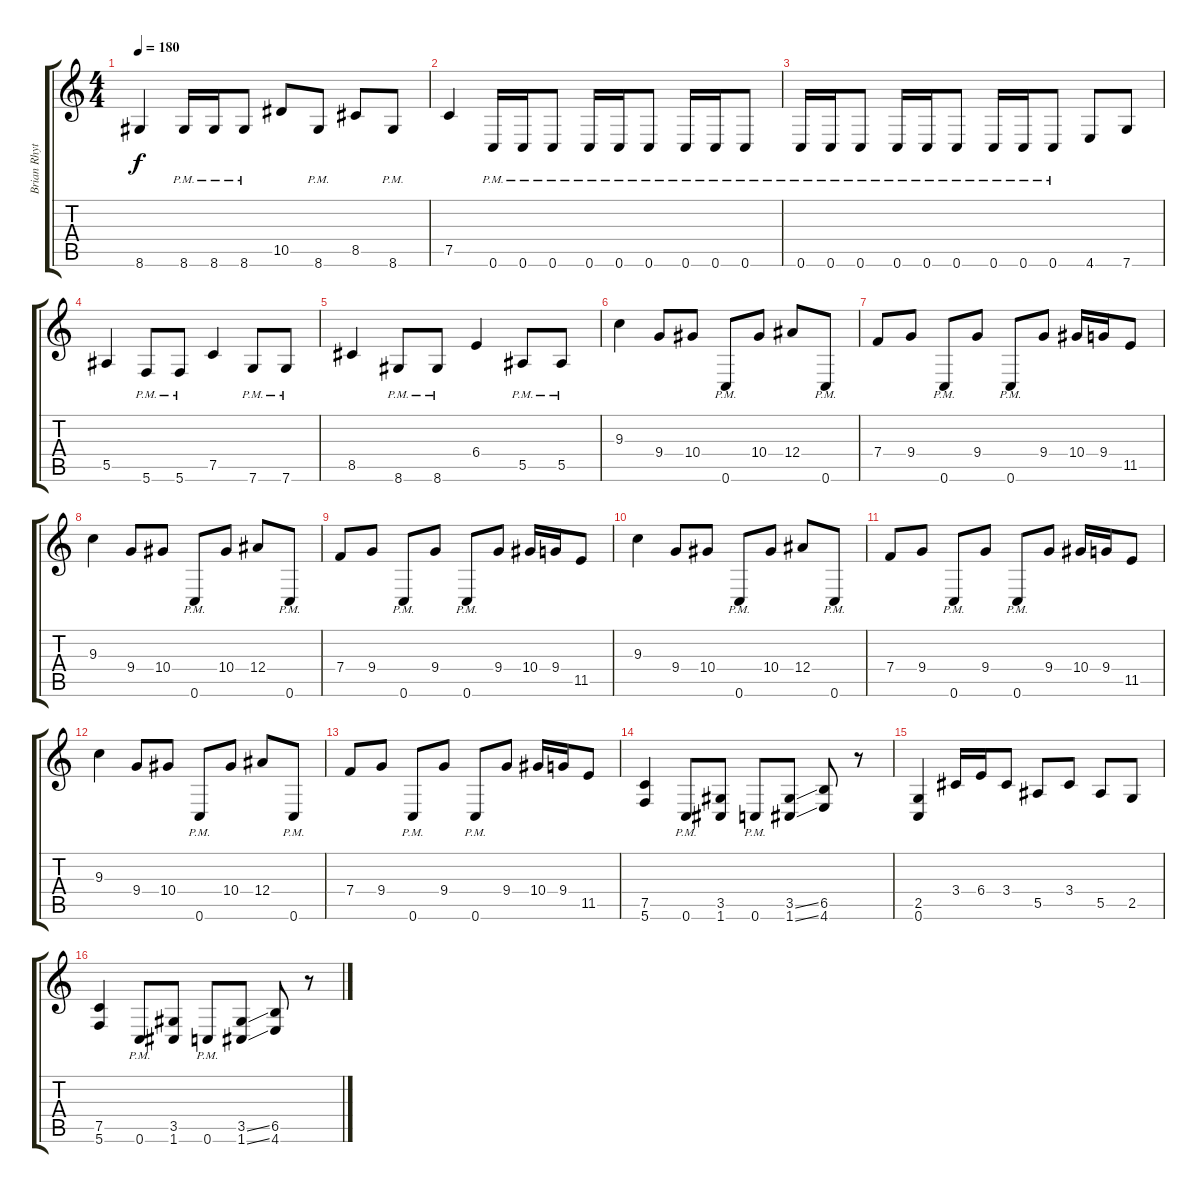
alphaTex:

\track ("Brian Rhythm" "Brian Rhyt") {instrument distortionguitar}
\staff {score tabs}
\tuning (C4 G3 Eb3 Bb2 F2 C2) {hide}
\ts (4 4)
\tempo 180
\clef g2
\ks c
8.6.4{dy f} 8.6{pm}.16 8.6{pm}.16 8.6{pm}.8 10.5.8 8.6{pm}.8 8.5.8 8.6{pm}.8 |
7.5.4 0.6{pm}.16 0.6{pm}.16 0.6{pm}.8 0.6{pm}.16 0.6{pm}.16 0.6{pm}.8 0.6{pm}.16 0.6{pm}.16 0.6{pm}.8 |
0.6{pm}.16 0.6{pm}.16 0.6{pm}.8 0.6{pm}.16 0.6{pm}.16 0.6{pm}.8 0.6{pm}.16 0.6{pm}.16 0.6{pm}.8 4.6.8 7.6.8 |
5.5.4 5.6{pm}.8 5.6{pm}.8 7.5.4 7.6{pm}.8 7.6{pm}.8 |
8.5.4 8.6{pm}.8 8.6{pm}.8 6.4.4 5.5{pm}.8 5.5{pm}.8 |
9.3.4 9.4.8 10.4.8 0.6{pm}.8 10.4.8 12.4.8 0.6{pm}.8 |
7.4.8 9.4.8 0.6{pm}.8 9.4.8 0.6{pm}.8 9.4.8 10.4.16 9.4.16 11.5.8 |
9.3.4 9.4.8 10.4.8 0.6{pm}.8 10.4.8 12.4.8 0.6{pm}.8 |
7.4.8 9.4.8 0.6{pm}.8 9.4.8 0.6{pm}.8 9.4.8 10.4.16 9.4.16 11.5.8 |
9.3.4 9.4.8 10.4.8 0.6{pm}.8 10.4.8 12.4.8 0.6{pm}.8 |
7.4.8 9.4.8 0.6{pm}.8 9.4.8 0.6{pm}.8 9.4.8 10.4.16 9.4.16 11.5.8 |
9.3.4 9.4.8 10.4.8 0.6{pm}.8 10.4.8 12.4.8 0.6{pm}.8 |
7.4.8 9.4.8 0.6{pm}.8 9.4.8 0.6{pm}.8 9.4.8 10.4.16 9.4.16 11.5.8 |
(7.5 5.6).4 0.6{pm}.8 (3.5 1.6).8 0.6{pm}.8 (3.5{ss} 1.6{ss}).8 (6.5 4.6).8 r.8 |
(2.5 0.6).4 3.4.16 6.4.16 3.4.8 5.5.8 3.4.8 5.5.8 2.5.8 |
(7.5 5.6).4 0.6{pm}.8 (3.5 1.6).8 0.6{pm}.8 (3.5{ss} 1.6{ss}).8 (6.5 4.6).8 r.8
